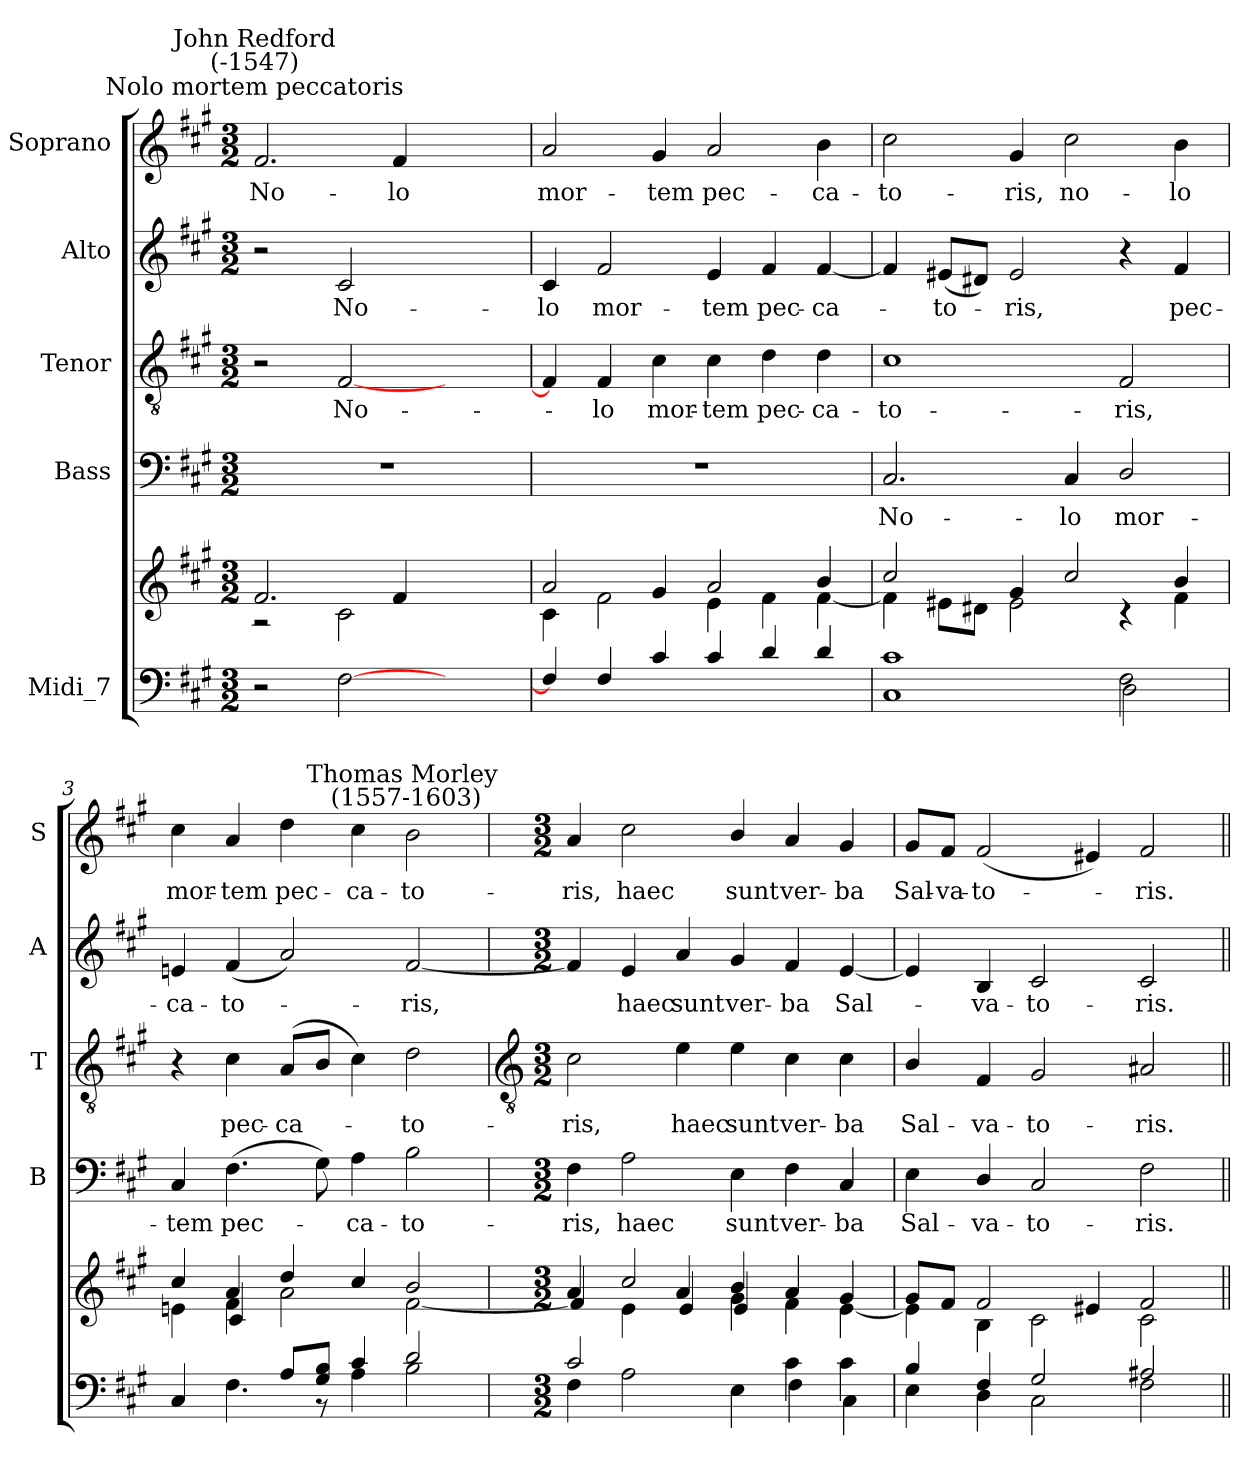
**kern	**kern	**kern	**text	**kern	**text	**kern	**text	**kern	**text
*part5	*part5	*part4	*part4	*part3	*part3	*part2	*part2	*part1	*part1
*staff6	*staff5	*staff4	*staff4	*staff3	*staff3	*staff2	*staff2	*staff1	*staff1
*I"Midi_7	*	*I"Bass	*	*I"Tenor	*	*I"Alto	*	*I"Soprano	*
*	*	*I'B	*	*I'T	*	*I'A	*	*I'S	*
*clefF4	*clefG2	*clefF4	*	*clefGv2	*	*clefG2	*	*clefG2	*
*k[f#c#g#]	*k[f#c#g#]	*k[f#c#g#]	*	*k[f#c#g#]	*	*k[f#c#g#]	*	*k[f#c#g#]	*
*A:	*A:	*A:	*	*A:	*	*A:	*	*A:	*
*M3/2	*M3/2	*M3/2	*	*M3/2	*	*M3/2	*	*M3/2	*
=	=	=	=	=	=	=	=	=	=
*^	*^	*	*	*	*	*	*	*	*
!	!	!	!	!	!	!	!	!	!	!LO:TX:a:cj:t=Nolo mortem peccatoris	!
!	!	!	!	!	!	!	!	!	!	!LO:TX:a:cj:t=John Redford\n(-1547)	!
!	!	!	!	!	!	!	!	!	!	!	!LO:LY:b
2r	1ryy	2.f#	2r	1.r	.	2r	.	2r	.	2.f#	No-
!	!	!	!	!	!	!	!LO:LY:b	!	!LO:LY:b	!	!
[2F#	.	.	2c#\	.	.	[2F#	No-	2c#	No-	.	.
!	!	!	!	!	!	!	!	!	!	!	!LO:LY:b
.	.	4f#	.	.	.	.	.	.	.	4f#	-lo
2ryy	2ryy	2ryy	2ryy	.	.	2ryy	.	2ryy	.	2ryy	.
=1	=1	=1	=1	=1	=1	=1	=1	=1	=1	=1	=1
!	!LO:N:vis=1	!	!	!LO:N:vis=1	!	!	!	!	!LO:LY:b	!	!LO:LY:b
4F#]	1.ryy	2a	4c#\	1.r	.	4F#]	.	4c#	-lo	2a	mor-
!	!	!	!	!	!	!	!LO:LY:b	!	!LO:LY:b	!	!
4F#	.	.	2f#\	.	.	4F#	lo	2f#	mor-	.	.
!	!	!	!	!	!	!	!LO:LY:b	!	!	!	!LO:LY:b
4c#	.	4g#	.	.	.	4c#	mor-	.	.	4g#	-tem
!	!	!	!	!	!	!	!LO:LY:b	!	!LO:LY:b	!	!LO:LY:b
4c#	.	2a	4e\	.	.	4c#	-tem	4e	-tem	2a	pec-
!	!	!	!	!	!	!	!LO:LY:b	!	!LO:LY:b	!	!
4d	.	.	4f#\	.	.	4d	pec-	4f#	pec-	.	.
!	!	!	!	!	!	!	!LO:LY:b	!	!LO:LY:b	!	!LO:LY:b
4d	.	4b/	[4f#	.	.	4d	-ca-	[4f#	-ca-	4b	-ca-
=2	=2	=2	=2	=2	=2	=2	=2	=2	=2	=2	=2
!	!	!	!	!	!LO:LY:b	!	!LO:LY:b	!	!	!	!LO:LY:b
1c#/	1C#	2cc#/	4f#\]	2.C#	No-	1c#/	-to-	4f#]	.	2cc#\	-to-
!	!	!	!	!	!	!	!	!	!LO:LY:b	!	!
.	.	.	8e#X\L	.	.	.	.	(<8e#XL	to-	.	.
.	.	.	8d#X\J	.	.	.	.	8d#XJ)	.	.	.
!	!	!	!	!	!	!	!	!	!LO:LY:b	!	!LO:LY:b
.	.	4g#	2e#\	.	.	.	.	2e#	ris,	4g#	-ris,
!	!	!	!	!	!LO:LY:b	!	!	!	!	!	!LO:LY:b
.	.	2cc#/	.	4C#	-lo	.	.	.	.	2cc#\	no-
!	!	!	!	!	!LO:LY:b	!	!LO:LY:b	!	!	!	!
2F#\	2D	.	4r	2D/	mor-	2F#	-ris,	4r	.	.	.
!	!	!	!	!	!	!	!	!	!LO:LY:b	!	!LO:LY:b
.	.	4b/	4f#	.	.	.	.	4f#	pec-	4b	-lo
=3	=3	=3	=3	=3	=3	=3	=3	=3	=3	=3	=3
*	*	*	*^	*	*	*	*	*	*	*	*
!	!	!	!	!	!	!LO:LY:b	!	!	!	!LO:LY:b	!	!LO:LY:b
4ryy	4C#	4cc#/	4en	4ryy	4C#	-tem	4r	.	4en	-ca-	4cc#\	mor-
!	!	!	!	!	!	!LO:LY:b	!	!LO:LY:b	!	!LO:LY:b	!	!LO:LY:b
4ryy	4.F#	4a	4f#	4c#/	(>4.F#	pec-	4c#\	pec-	(<4f#	-to-	4a	-tem
!	!	!	!	!	!	!	!	!LO:LY:b	!	!	!	!LO:LY:b
8A/L	.	4dd/	2a\	1ryy	.	.	(<8AL	-ca-	2a)	.	4dd	pec-
8G#/ 8B/J	8r	.	.	.	8G#)	.	8BJ	.	.	.	.	.
!	!	!	!	!	!	!LO:LY:b	!	!	!	!	!	!LO:LY:b
4c#	4A	4cc#/	.	.	4A	ca-	4c#)	.	.	.	4cc#\	-ca-
!	!	!	!	!	!	!	!	!	!	!	!LO:TX:a:cj:t=Thomas Morley \n(1557-1603)	!
!	!	!	!	!	!	!LO:LY:b	!	!LO:LY:b	!	!LO:LY:b	!	!LO:LY:b
2d	2B	2b/	[2f#	.	2B	-to-	2d	to-	[2f#	ris,	2b	-to-
!!LO:LB:g=z
=4	=4	=4	=4	=4	=4	=4	=4	=4	=4	=4	=4	=4
*	*	*	*	*	*	*	*clefGv2	*	*	*	*	*
*M3/2	*	*M3/2	*	*	*M3/2	*	*M3/2	*	*M3/2	*	*M3/2	*
!	!	!	!	!	!	!LO:LY:b	!	!LO:LY:b	!	!	!	!LO:LY:b
2c#/	4F#	4a	4f#/]	2ryy	4F#	-ris,	2c#	-ris,	4f#]	.	4a	-ris,
!	!	!	!	!	!	!LO:LY:b	!	!	!	!LO:LY:b	!	!LO:LY:b
.	2A	2cc#/	4e\	.	2A	haec	.	.	4e	haec	2cc#\	haec
!	!	!	!	!	!	!	!	!LO:LY:b	!	!LO:LY:b	!	!
2ryy	.	.	4a/	4e/	.	.	4e	haec	4a	sunt	.	.
!	!	!	!	!	!	!LO:LY:b	!	!LO:LY:b	!	!LO:LY:b	!	!LO:LY:b
.	4E	4b/	4g#	4e	4E	sunt	4e	sunt	4g#	ver-	4b/	sunt
!	!	!	!	!	!	!LO:LY:b	!	!LO:LY:b	!	!LO:LY:b	!	!LO:LY:b
4c#\	4F#	4a	4f#	2ryy	4F#	ver-	4c#\	ver-	4f#	-ba	4a	ver-
!	!	!	!	!	!	!LO:LY:b	!	!LO:LY:b	!	!LO:LY:b	!	!LO:LY:b
4c#\	4C#\	4g#	[4e	.	4C#	-ba	4c#\	-ba	[4e	Sal-	4g#	-ba
*	*	*	*v	*v	*	*	*	*	*	*	*	*
=5	=5	=5	=5	=5	=5	=5	=5	=5	=5	=5	=5
!	!	!	!	!	!LO:LY:b	!	!LO:LY:b	!	!	!	!LO:LY:b
4B	4E\	8g#L	4e\]	4E\	Sal-	4B/	Sal-	4e]	.	8g#/L	Sal-
!	!	!	!	!	!	!	!	!	!	!	!LO:LY:b
.	.	8f#J	.	.	.	.	.	.	.	8f#/J	-va-
!	!	!	!	!	!LO:LY:b	!	!LO:LY:b	!	!LO:LY:b	!	!LO:LY:b
4F#	4D\	2f#	4B\	4D/	-va-	4F#	-va-	4B	va-	(<2f#	-to-
!	!	!	!	!	!LO:LY:b	!	!LO:LY:b	!	!LO:LY:b	!	!
2G#	2C#\	.	2c#\	2C#	-to-	2G#	-to-	2c#	-to-	.	.
.	.	4e#X	.	.	.	.	.	.	.	4e#X)	.
!	!	!	!	!	!LO:LY:b	!	!LO:LY:b	!	!LO:LY:b	!	!LO:LY:b
2A#X	2F#	2f#	2c#	2F#	-ris.	2A#X	-ris.	2c#	-ris.	2f#	ris.
*v	*v	*	*	*	*	*	*	*	*	*	*
*	*v	*v	*	*	*	*	*	*	*	*
=||	=||	=||	=||	=||	=||	=||	=||	=||	=||
*-	*-	*-	*-	*-	*-	*-	*-	*-	*-
